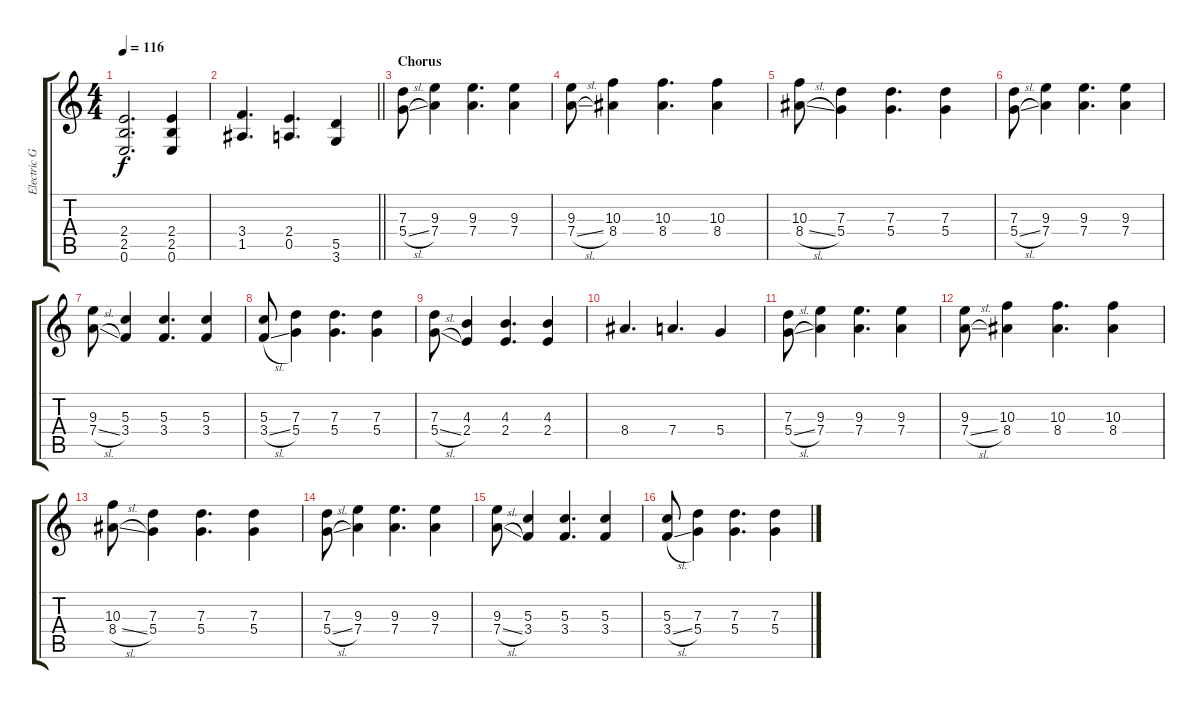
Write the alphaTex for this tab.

\track ("Electric Guitar" "Electric G") {instrument distortionguitar}
\staff {score tabs}
\tuning (E4 B3 G3 D3 A2 E2) {hide}
\ts (4 4)
\tempo 116
\clef g2
\ks c
(2.4 2.5 0.6).2{d dy f} (2.4 2.5 0.6).4 |
\barLineRight lightlight
(3.4 1.5).4{d} (2.4 0.5).4{d} (5.5 3.6).4 |
\section ("" "Chorus")
(7.3 5.4{sl}).8{volume 3 balance 16 instrument overdrivenguitar} (9.3 7.4).4 (9.3 7.4).4{d} (9.3 7.4).4 |
(9.3 7.4{sl}).8 (10.3 8.4).4 (10.3 8.4).4{d} (10.3 8.4).4 |
(10.3 8.4{sl}).8 (7.3 5.4).4 (7.3 5.4).4{d} (7.3 5.4).4 |
(7.3 5.4{sl}).8 (9.3 7.4).4 (9.3 7.4).4{d} (9.3 7.4).4 |
(9.3 7.4{sl}).8 (5.3 3.4).4 (5.3 3.4).4{d} (5.3 3.4).4 |
(5.3 3.4{sl}).8 (7.3 5.4).4 (7.3 5.4).4{d} (7.3 5.4).4 |
(7.3 5.4{sl}).8 (4.3 2.4).4 (4.3 2.4).4{d} (4.3 2.4).4 |
8.4.4{d} 7.4.4{d} 5.4.4 |
(7.3 5.4{sl}).8 (9.3 7.4).4 (9.3 7.4).4{d} (9.3 7.4).4 |
(9.3 7.4{sl}).8 (10.3 8.4).4 (10.3 8.4).4{d} (10.3 8.4).4 |
(10.3 8.4{sl}).8 (7.3 5.4).4 (7.3 5.4).4{d} (7.3 5.4).4 |
(7.3 5.4{sl}).8 (9.3 7.4).4 (9.3 7.4).4{d} (9.3 7.4).4 |
(9.3 7.4{sl}).8 (5.3 3.4).4 (5.3 3.4).4{d} (5.3 3.4).4 |
(5.3 3.4{sl}).8 (7.3 5.4).4 (7.3 5.4).4{d} (7.3 5.4).4
